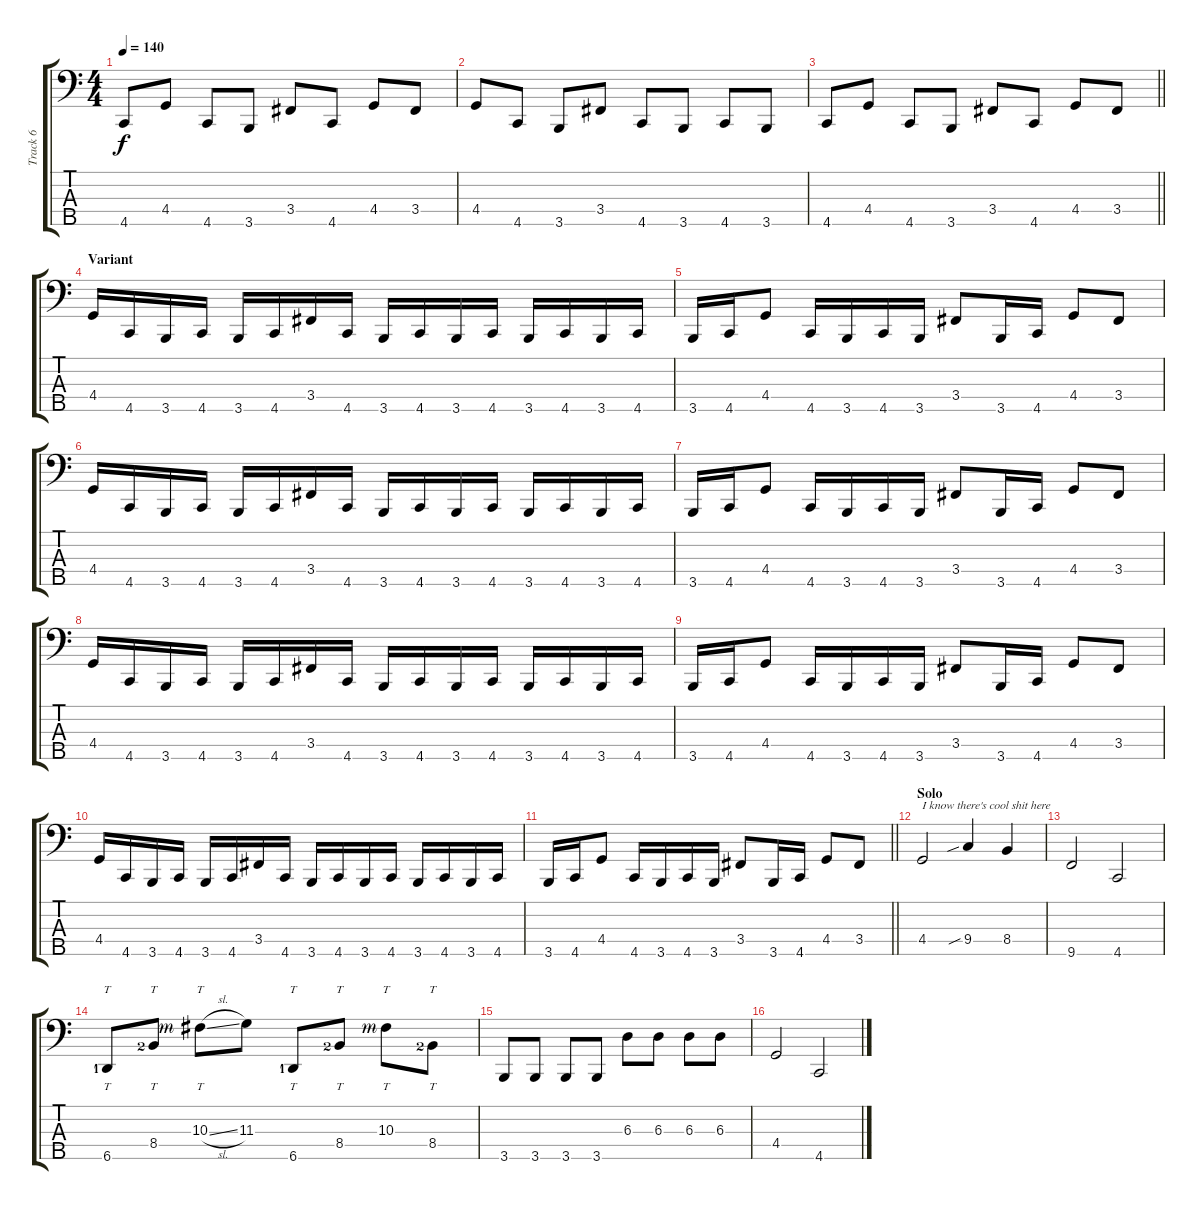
\track ("Track 6" "Track 6") {instrument electricbasspick}
\staff {score tabs}
\tuning (Gb2 Db2 Ab1 Eb1 Ab0) {hide}
\ts (4 4)
\tempo 140
\clef f4
\ks c
4.5.8{dy f} 4.4.8 4.5.8 3.5.8 3.4.8 4.5.8 4.4.8 3.4.8 |
4.4.8 4.5.8 3.5.8 3.4.8 4.5.8 3.5.8 4.5.8 3.5.8 |
\barLineRight lightlight
4.5.8 4.4.8 4.5.8 3.5.8 3.4.8 4.5.8 4.4.8 3.4.8 |
\section ("" "Variant")
4.4.16 4.5.16 3.5.16 4.5.16 3.5.16 4.5.16 3.4.16 4.5.16 3.5.16 4.5.16 3.5.16 4.5.16 3.5.16 4.5.16 3.5.16 4.5.16 |
3.5.16 4.5.16 4.4.8 4.5.16 3.5.16 4.5.16 3.5.16 3.4.8 3.5.16 4.5.16 4.4.8 3.4.8 |
4.4.16 4.5.16 3.5.16 4.5.16 3.5.16 4.5.16 3.4.16 4.5.16 3.5.16 4.5.16 3.5.16 4.5.16 3.5.16 4.5.16 3.5.16 4.5.16 |
3.5.16 4.5.16 4.4.8 4.5.16 3.5.16 4.5.16 3.5.16 3.4.8 3.5.16 4.5.16 4.4.8 3.4.8 |
4.4.16 4.5.16 3.5.16 4.5.16 3.5.16 4.5.16 3.4.16 4.5.16 3.5.16 4.5.16 3.5.16 4.5.16 3.5.16 4.5.16 3.5.16 4.5.16 |
3.5.16 4.5.16 4.4.8 4.5.16 3.5.16 4.5.16 3.5.16 3.4.8 3.5.16 4.5.16 4.4.8 3.4.8 |
4.4.16 4.5.16 3.5.16 4.5.16 3.5.16 4.5.16 3.4.16 4.5.16 3.5.16 4.5.16 3.5.16 4.5.16 3.5.16 4.5.16 3.5.16 4.5.16 |
\barLineRight lightlight
3.5.16 4.5.16 4.4.8 4.5.16 3.5.16 4.5.16 3.5.16 3.4.8 3.5.16 4.5.16 4.4.8 3.4.8 |
\section ("" "Solo")
4.4.2{txt "I know there's cool shit here"} 9.4{sib}.4 8.4.4 |
9.5.2 4.5.2 |
6.5{lf 2}.8{tt} 8.4{lf 3}.8{tt} 10.3{sl rf 3}.8{tt} 11.3.8 6.5{lf 2}.8{tt} 8.4{lf 3}.8{tt} 10.3{rf 3}.8{tt} 8.4{lf 3}.8{tt} |
3.5.8 3.5.8 3.5.8 3.5.8 6.3.8 6.3.8 6.3.8 6.3.8 |
4.4.2 4.5.2
